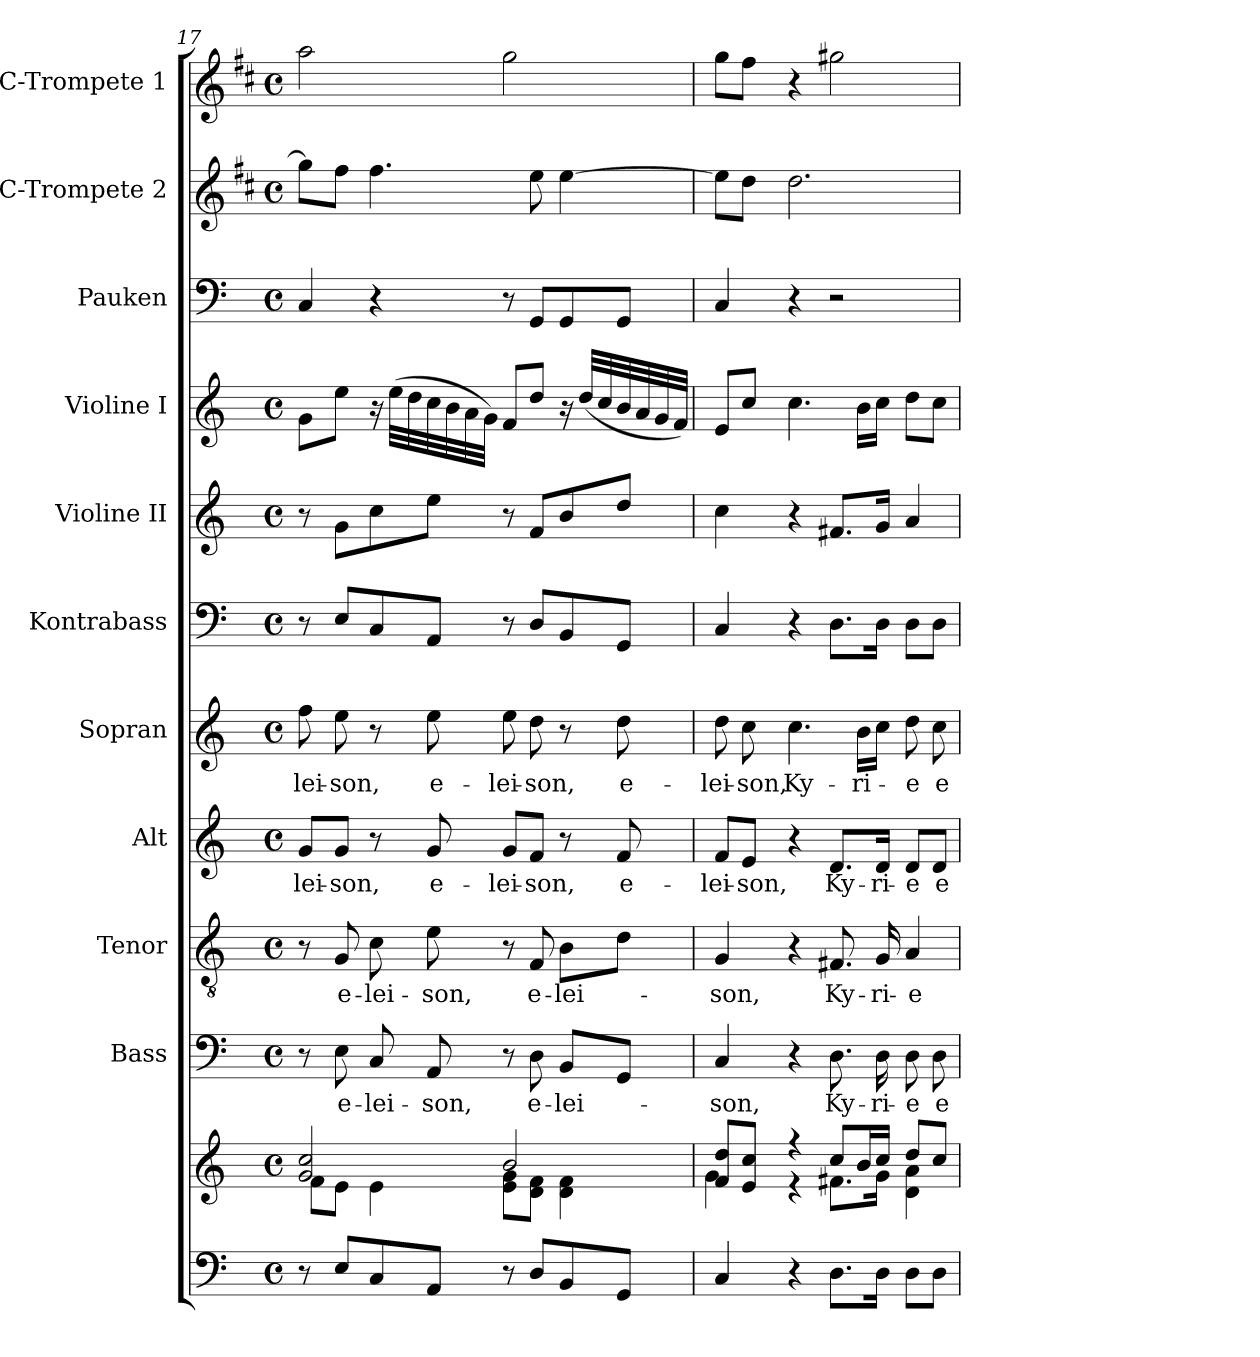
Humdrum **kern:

**kern	**kern	**kern	**text	**kern	**text	**kern	**text	**kern	**text	**kern	**kern	**kern	**kern	**kern	**kern
*part11	*part11	*part10	*part10	*part9	*part9	*part8	*part8	*part7	*part7	*part6	*part5	*part4	*part3	*part2	*part1
*staff12	*staff11	*staff10	*staff10	*staff9	*staff9	*staff8	*staff8	*staff7	*staff7	*staff6	*staff5	*staff4	*staff3	*staff2	*staff1
*	*	*I"Bass	*	*I"Tenor	*	*I"Alt	*	*I"Sopran	*	*I"Kontrabass	*I"Violine II	*I"Violine I	*I"Pauken	*I"C-Trompete 2	*I"C-Trompete 1
*	*	*I'B.	*	*I'T.	*	*I'A.	*	*I'S.	*	*I'Kb.	*I'Vl. II	*I'Vl. I	*I'Pk.	*I'C Trp. 2	*I'C Trp. 1
*clefF4	*clefG2	*clefF4	*	*clefGv2	*	*clefG2	*	*clefG2	*	*clefF4	*clefG2	*clefG2	*clefF4	*clefG2	*clefG2
*	*	*	*	*	*	*	*	*	*	*ITrd7c12	*	*	*	*ITrd1c2	*ITrd1c2
*k[]	*k[]	*k[]	*	*k[]	*	*k[]	*	*k[]	*	*k[]	*k[]	*k[]	*k[]	*k[]	*k[]
*C:	*C:	*C:	*	*C:	*	*C:	*	*C:	*	*C:	*C:	*C:	*C:	*C:	*C:
*M4/4	*M4/4	*M4/4	*	*M4/4	*	*M4/4	*	*M4/4	*	*M4/4	*M4/4	*M4/4	*M4/4	*M4/4	*M4/4
*met(c)	*met(c)	*met(c)	*	*met(c)	*	*met(c)	*	*met(c)	*	*met(c)	*met(c)	*met(c)	*met(c)	*met(c)	*met(c)
=17	=17	=17	=17	=17	=17	=17	=17	=17	=17	=17	=17	=17	=17	=17	=17
*	*^	*	*	*	*	*	*	*	*	*	*	*	*	*	*
!	!	!	!	!	!	!	!	!LO:LY:b	!	!LO:LY:b	!	!	!	!	!	!
8r	2g/ 2cc/	8f\L	8r	.	8r	.	8g/L	-lei-	8ff\	-lei-	8r	8r	8g\L	4C/	8ff\L]	2gg\
!	!	!	!	!LO:LY:b	!	!LO:LY:b	!	!LO:LY:b	!	!LO:LY:b	!	!	!	!	!	!
8E/L	.	8e\J	8E\	e-	8G/	e-	8g/J	-son,	8ee\	-son,	8EE/L	8g\L	8ee\J	.	8ee\J	.
!	!	!	!	!LO:LY:b	!	!LO:LY:b	!	!	!	!	!	!	!	!	!	!
8C/	.	4e\	8C/	-lei-	8c\	-lei-	8r	.	8r	.	8CC/	8cc\	16r	4r	4.ee\	.
.	.	.	.	.	.	.	.	.	.	.	.	.	(>32ee\LLL	.	.	.
.	.	.	.	.	.	.	.	.	.	.	.	.	32dd\	.	.	.
!	!	!	!	!LO:LY:b	!	!LO:LY:b	!	!LO:LY:b	!	!LO:LY:b	!	!	!	!	!	!
8AA/J	.	.	8AA/	-son,	8e\	-son,	8g/	e-	8ee\	e-	8AAA/J	8ee\J	32cc\	.	.	.
.	.	.	.	.	.	.	.	.	.	.	.	.	32b\	.	.	.
.	.	.	.	.	.	.	.	.	.	.	.	.	32a\	.	.	.
.	.	.	.	.	.	.	.	.	.	.	.	.	32g\JJJ)	.	.	.
!	!	!	!	!	!	!	!	!LO:LY:b	!	!LO:LY:b	!	!	!	!	!	!
8r	2b/	8e\ 8g\L	8r	.	8r	.	8g/L	-lei-	8ee\	-lei-	8r	8r	8f/L	8r	.	2ff\
!	!	!	!	!LO:LY:b	!	!LO:LY:b	!	!LO:LY:b	!	!LO:LY:b	!	!	!	!	!	!
8D/L	.	8d\ 8f\J	8D\	e-	8F/	e-	8f/J	-son,	8dd\	-son,	8DD/L	8f/L	8dd/J	8GG/L	8dd\	.
!	!	!	!	!LO:LY:b	!	!LO:LY:b	!	!	!	!	!	!	!	!	!	!
8BB/	.	4d\ 4f\	8BB/L	-lei-	8B\L	-lei-	8r	.	8r	.	8BBB/	8b/	16r	8GG/	[4dd\	.
.	.	.	.	.	.	.	.	.	.	.	.	.	(<32dd/LLL	.	.	.
.	.	.	.	.	.	.	.	.	.	.	.	.	32cc/	.	.	.
!	!	!	!	!	!	!	!	!LO:LY:b	!	!LO:LY:b	!	!	!	!	!	!
8GG/J	.	.	8GG/J	.	8d\J	.	8f/	e-	8dd\	e-	8GGG/J	8dd/J	32b/	8GG/J	.	.
.	.	.	.	.	.	.	.	.	.	.	.	.	32a/	.	.	.
.	.	.	.	.	.	.	.	.	.	.	.	.	32g/	.	.	.
.	.	.	.	.	.	.	.	.	.	.	.	.	32f/JJJ)	.	.	.
!!LO:PB:g=z
=18	=18	=18	=18	=18	=18	=18	=18	=18	=18	=18	=18	=18	=18	=18	=18	=18
!	!	!	!	!LO:LY:b	!	!LO:LY:b	!	!LO:LY:b	!	!LO:LY:b	!	!	!	!	!	!
4C/	8f/ 8dd/L	4g\	4C/	-son,	4G/	-son,	8f/L	-lei-	8dd\	-lei-	4CC/	4cc\	8e/L	4C/	8dd\L]	8ff\L
!	!	!	!	!	!	!	!	!LO:LY:b	!	!LO:LY:b	!	!	!	!	!	!
.	8e/ 8cc/J	.	.	.	.	.	8e/J	-son,	8cc\	-son,	.	.	8cc/J	.	8cc\J	8ee\J
!	!	!	!	!	!	!	!	!	!	!LO:LY:b	!	!	!	!	!	!
4r	4r	4r	4r	.	4r	.	4r	.	4.cc\	Ky-	4r	4r	4.cc\	4r	2.cc\	4r
!	!	!	!	!LO:LY:b	!	!LO:LY:b	!	!LO:LY:b	!	!	!	!	!	!	!	!
8.D\L	8cc/L	8.f#X\L	8.D\	Ky-	8.F#X/	Ky-	8.d/L	Ky-	.	.	8.DD\L	8.f#X/L	.	2r	.	2ff#X\
!	!	!	!	!	!	!	!	!	!	!LO:LY:b	!	!	!	!	!	!
.	16b/L	.	.	.	.	.	.	.	16b\LL	-ri-	.	.	16b\LL	.	.	.
!	!	!	!	!LO:LY:b	!	!LO:LY:b	!	!LO:LY:b	!	!	!	!	!	!	!	!
16D\Jk	16cc/JJ	16g\Jk	16D\	-ri-	16G/	-ri-	16d/Jk	-ri-	16cc\JJ	.	16DD\Jk	16g/Jk	16cc\JJ	.	.	.
!	!	!	!	!LO:LY:b	!	!LO:LY:b	!	!LO:LY:b	!	!LO:LY:b	!	!	!	!	!	!
8D\L	8dd/L	4d\ 4a\	8D\	-e	4A/	-e	8d/L	-e	8dd\	-e	8DD\L	4a/	8dd\L	.	.	.
!	!	!	!	!LO:LY:b	!	!	!	!LO:LY:b	!	!LO:LY:b	!	!	!	!	!	!
8D\J	8cc/J	.	8D\	e-	.	.	8d/J	e-	8cc\	e-	8DD\J	.	8cc\J	.	.	.
*	*v	*v	*	*	*	*	*	*	*	*	*	*	*	*	*	*
=	=	=	=	=	=	=	=	=	=	=	=	=	=	=	=
*-	*-	*-	*-	*-	*-	*-	*-	*-	*-	*-	*-	*-	*-	*-	*-
